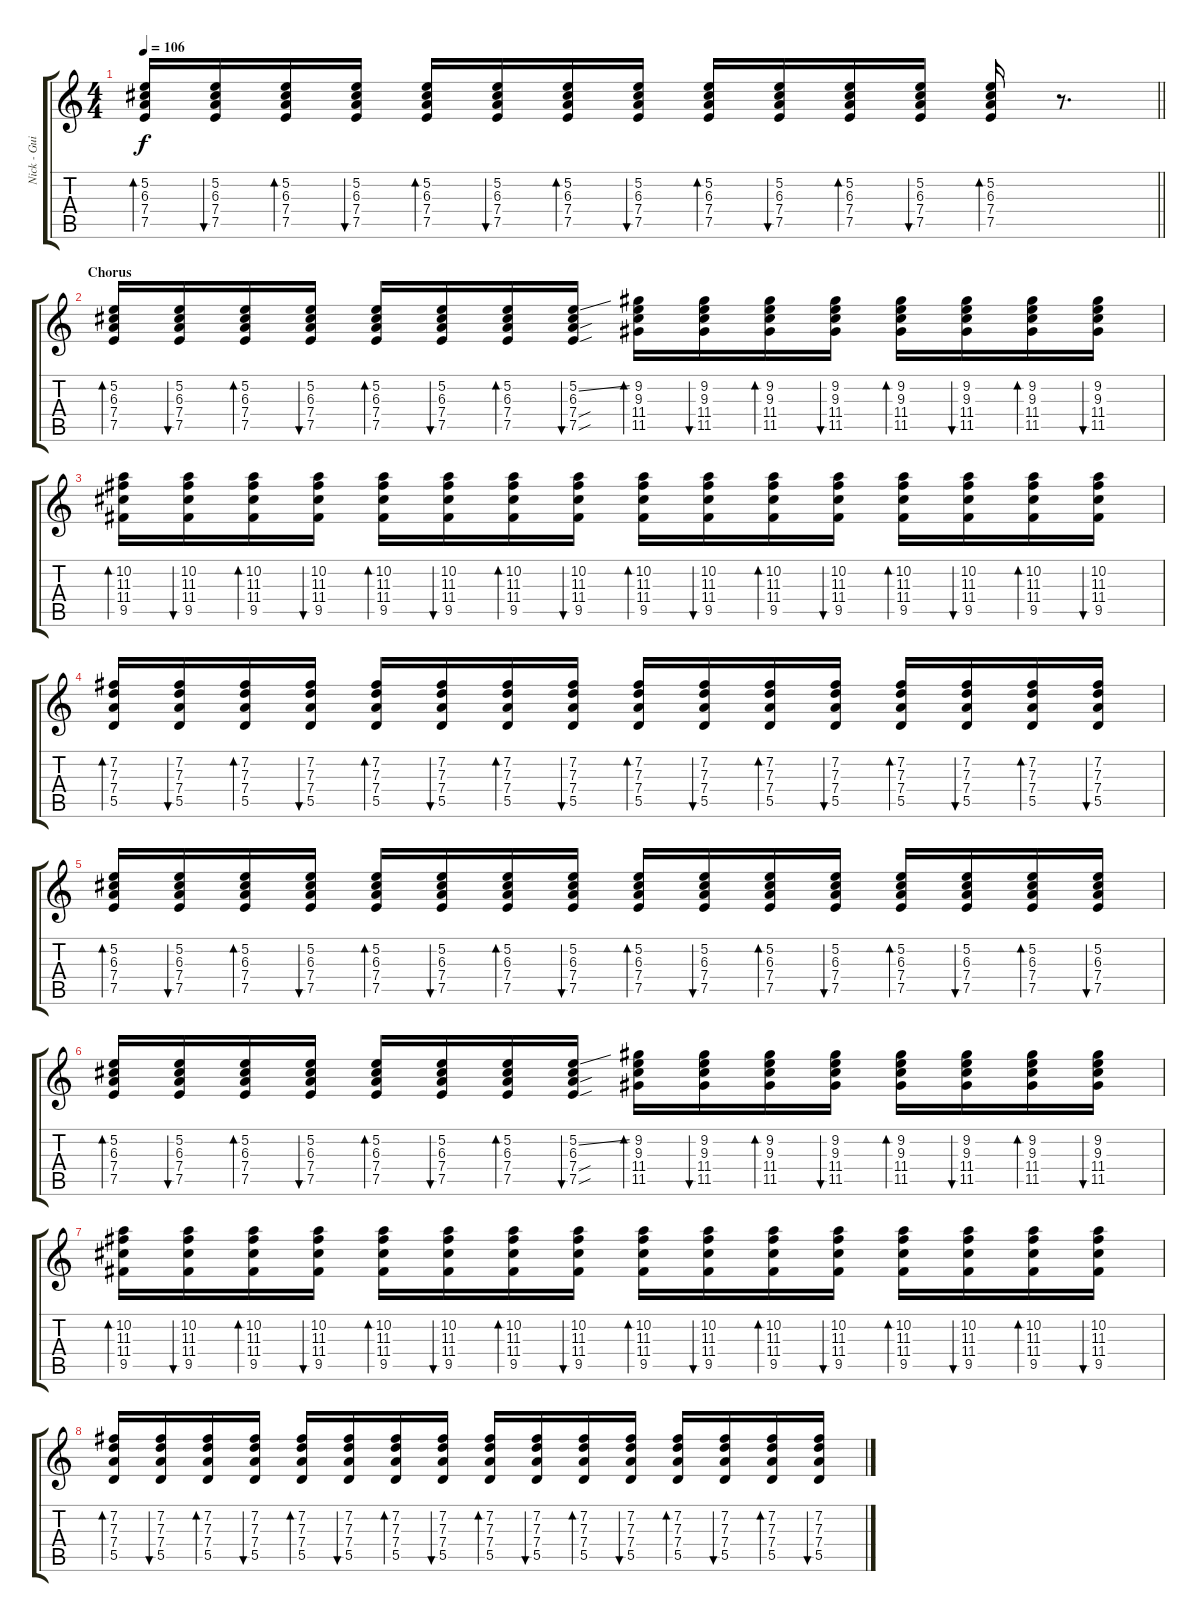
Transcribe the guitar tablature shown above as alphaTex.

\track ("Nick - Guitar RSE" "Nick - Gui") {instrument electricguitarjazz}
\staff {score tabs}
\tuning (E4 B3 G3 D3 A2 E2) {hide}
\ts (4 4)
\tempo 106
\clef g2
\barLineRight lightlight
\ks c
(5.2 6.3 7.4 7.5).16{bd 60 dy f} (5.2 6.3 7.4 7.5).16{bu 60} (5.2 6.3 7.4 7.5).16{bd 60} (5.2 6.3 7.4 7.5).16{bu 60} (5.2 6.3 7.4 7.5).16{bd 60} (5.2 6.3 7.4 7.5).16{bu 60} (5.2 6.3 7.4 7.5).16{bd 60} (5.2 6.3 7.4 7.5).16{bu 60} (5.2 6.3 7.4 7.5).16{bd 60} (5.2 6.3 7.4 7.5).16{bu 60} (5.2 6.3 7.4 7.5).16{bd 60} (5.2 6.3 7.4 7.5).16{bu 60} (5.2 6.3 7.4 7.5).16{bd 60} r.8{d} |
\section ("" "Chorus")
(5.2 6.3 7.4 7.5).16{bd 60} (5.2 6.3 7.4 7.5).16{bu 60} (5.2 6.3 7.4 7.5).16{bd 60} (5.2 6.3 7.4 7.5).16{bu 60} (5.2 6.3 7.4 7.5).16{bd 60} (5.2 6.3 7.4 7.5).16{bu 60} (5.2 6.3 7.4 7.5).16{bd 60} (5.2{ss} 6.3 7.4{sou} 7.5{sou}).16{bu 60} (9.2 9.3 11.4 11.5).16{bd 60} (9.2 9.3 11.4 11.5).16{bu 60} (9.2 9.3 11.4 11.5).16{bd 60} (9.2 9.3 11.4 11.5).16{bu 60} (9.2 9.3 11.4 11.5).16{bd 60} (9.2 9.3 11.4 11.5).16{bu 60} (9.2 9.3 11.4 11.5).16{bd 60} (9.2 9.3 11.4 11.5).16{bu 60} |
(10.2 11.3 11.4 9.5).16{bd 60} (10.2 11.3 11.4 9.5).16{bu 60} (10.2 11.3 11.4 9.5).16{bd 60} (10.2 11.3 11.4 9.5).16{bu 60} (10.2 11.3 11.4 9.5).16{bd 60} (10.2 11.3 11.4 9.5).16{bu 60} (10.2 11.3 11.4 9.5).16{bd 60} (10.2 11.3 11.4 9.5).16{bu 60} (10.2 11.3 11.4 9.5).16{bd 60} (10.2 11.3 11.4 9.5).16{bu 60} (10.2 11.3 11.4 9.5).16{bd 60} (10.2 11.3 11.4 9.5).16{bu 60} (10.2 11.3 11.4 9.5).16{bd 60} (10.2 11.3 11.4 9.5).16{bu 60} (10.2 11.3 11.4 9.5).16{bd 60} (10.2 11.3 11.4 9.5).16{bu 60} |
(7.2 7.3 7.4 5.5).16{bd 60} (7.2 7.3 7.4 5.5).16{bu 60} (7.2 7.3 7.4 5.5).16{bd 60} (7.2 7.3 7.4 5.5).16{bu 60} (7.2 7.3 7.4 5.5).16{bd 60} (7.2 7.3 7.4 5.5).16{bu 60} (7.2 7.3 7.4 5.5).16{bd 60} (7.2 7.3 7.4 5.5).16{bu 60} (7.2 7.3 7.4 5.5).16{bd 60} (7.2 7.3 7.4 5.5).16{bu 60} (7.2 7.3 7.4 5.5).16{bd 60} (7.2 7.3 7.4 5.5).16{bu 60} (7.2 7.3 7.4 5.5).16{bd 60} (7.2 7.3 7.4 5.5).16{bu 60} (7.2 7.3 7.4 5.5).16{bd 60} (7.2 7.3 7.4 5.5).16{bu 60} |
(5.2 6.3 7.4 7.5).16{bd 60} (5.2 6.3 7.4 7.5).16{bu 60} (5.2 6.3 7.4 7.5).16{bd 60} (5.2 6.3 7.4 7.5).16{bu 60} (5.2 6.3 7.4 7.5).16{bd 60} (5.2 6.3 7.4 7.5).16{bu 60} (5.2 6.3 7.4 7.5).16{bd 60} (5.2 6.3 7.4 7.5).16{bu 60} (5.2 6.3 7.4 7.5).16{bd 60} (5.2 6.3 7.4 7.5).16{bu 60} (5.2 6.3 7.4 7.5).16{bd 60} (5.2 6.3 7.4 7.5).16{bu 60} (5.2 6.3 7.4 7.5).16{bd 60} (5.2 6.3 7.4 7.5).16{bu 60} (5.2 6.3 7.4 7.5).16{bd 60} (5.2 6.3 7.4 7.5).16{bu 60} |
(5.2 6.3 7.4 7.5).16{bd 60} (5.2 6.3 7.4 7.5).16{bu 60} (5.2 6.3 7.4 7.5).16{bd 60} (5.2 6.3 7.4 7.5).16{bu 60} (5.2 6.3 7.4 7.5).16{bd 60} (5.2 6.3 7.4 7.5).16{bu 60} (5.2 6.3 7.4 7.5).16{bd 60} (5.2{ss} 6.3 7.4{sou} 7.5{sou}).16{bu 60} (9.2 9.3 11.4 11.5).16{bd 60} (9.2 9.3 11.4 11.5).16{bu 60} (9.2 9.3 11.4 11.5).16{bd 60} (9.2 9.3 11.4 11.5).16{bu 60} (9.2 9.3 11.4 11.5).16{bd 60} (9.2 9.3 11.4 11.5).16{bu 60} (9.2 9.3 11.4 11.5).16{bd 60} (9.2 9.3 11.4 11.5).16{bu 60} |
(10.2 11.3 11.4 9.5).16{bd 60} (10.2 11.3 11.4 9.5).16{bu 60} (10.2 11.3 11.4 9.5).16{bd 60} (10.2 11.3 11.4 9.5).16{bu 60} (10.2 11.3 11.4 9.5).16{bd 60} (10.2 11.3 11.4 9.5).16{bu 60} (10.2 11.3 11.4 9.5).16{bd 60} (10.2 11.3 11.4 9.5).16{bu 60} (10.2 11.3 11.4 9.5).16{bd 60} (10.2 11.3 11.4 9.5).16{bu 60} (10.2 11.3 11.4 9.5).16{bd 60} (10.2 11.3 11.4 9.5).16{bu 60} (10.2 11.3 11.4 9.5).16{bd 60} (10.2 11.3 11.4 9.5).16{bu 60} (10.2 11.3 11.4 9.5).16{bd 60} (10.2 11.3 11.4 9.5).16{bu 60} |
(7.2 7.3 7.4 5.5).16{bd 60} (7.2 7.3 7.4 5.5).16{bu 60} (7.2 7.3 7.4 5.5).16{bd 60} (7.2 7.3 7.4 5.5).16{bu 60} (7.2 7.3 7.4 5.5).16{bd 60} (7.2 7.3 7.4 5.5).16{bu 60} (7.2 7.3 7.4 5.5).16{bd 60} (7.2 7.3 7.4 5.5).16{bu 60} (7.2 7.3 7.4 5.5).16{bd 60} (7.2 7.3 7.4 5.5).16{bu 60} (7.2 7.3 7.4 5.5).16{bd 60} (7.2 7.3 7.4 5.5).16{bu 60} (7.2 7.3 7.4 5.5).16{bd 60} (7.2 7.3 7.4 5.5).16{bu 60} (7.2 7.3 7.4 5.5).16{bd 60} (7.2 7.3 7.4 5.5).16{bu 60}
